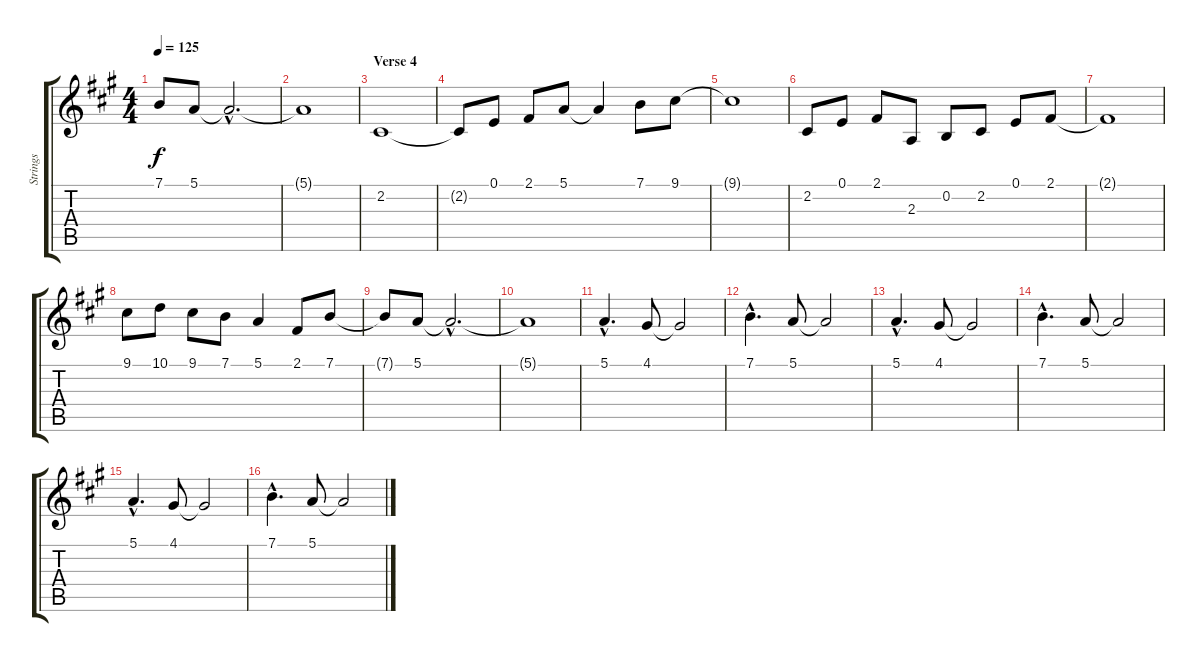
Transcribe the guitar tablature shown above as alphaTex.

\track ("Strings" "Strings") {instrument synthstrings1}
\staff {score tabs}
\tuning (E4 B3 G3 D3 A2 E2) {hide}
\ts (4 4)
\tempo 125
\clef g2
\ks a
7.1{t}.8{dy f} 5.1.8 5.1{hac t}.2{d} |
5.1{t}.1 |
\section ("" "Verse 4")
2.2.1 |
2.2{t}.8 0.1.8 2.1.8 5.1.8 5.1{t}.4 7.1.8 9.1.8 |
9.1{t}.1 |
2.2.8 0.1.8 2.1.8 2.3.8 0.2.8 2.2.8 0.1.8 2.1.8 |
2.1{t}.1 |
9.1.8 10.1.8 9.1.8 7.1.8 5.1.4 2.1.8 7.1.8 |
7.1{t}.8 5.1.8 5.1{hac t}.2{d} |
5.1{t}.1 |
5.1{hac}.4{d} 4.1.8 4.1{t}.2 |
7.1{hac}.4{d} 5.1.8 5.1{t}.2 |
5.1{hac}.4{d} 4.1.8 4.1{t}.2 |
7.1{hac}.4{d} 5.1.8 5.1{t}.2 |
5.1{hac}.4{d} 4.1.8 4.1{t}.2 |
7.1{hac}.4{d} 5.1.8 5.1{t}.2
